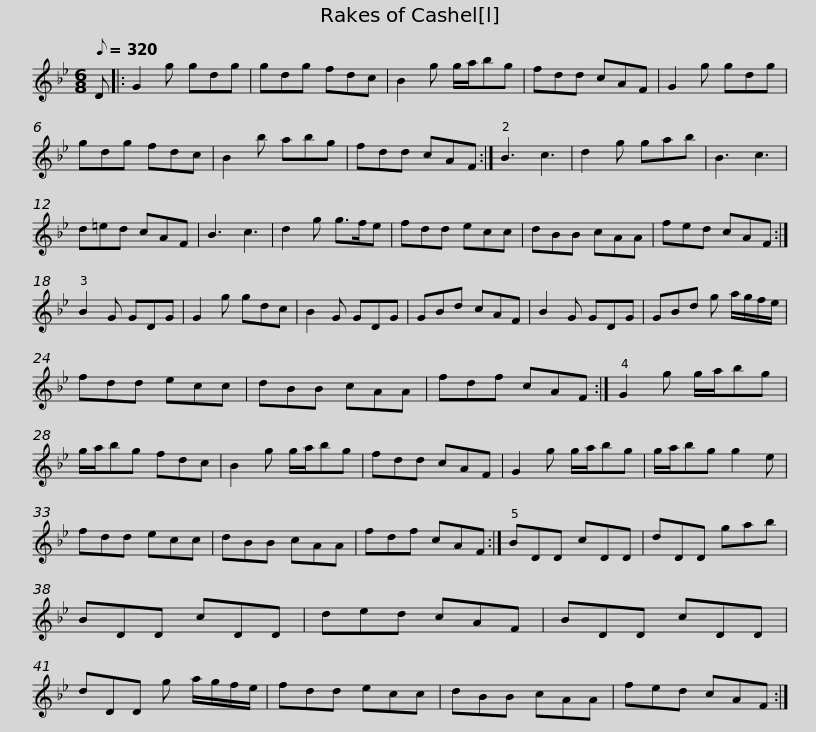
X:1
L:1/8
Q:1/8=320
M:6/8
I:linebreak $
K:Gmin
V:1 treble
V:1
 D |: G2 g gdg | gdg fdc | B2 g g/a/bg | fdd cAF | %5
 G2 g gdg | gdg fdc | B2 b abg |$ fdd cAF :| B3 c3 | %10
 d2 g gab | B3 c3 | d=ed cAF | B3 c3 | d2 g g>fe | %15
 fdd ecc |$ dBB cAA | fed cAF :| B2 G GDG | G2 g gdc | %20
 B2 G GDG | GBd cAF | B2 G GDG |$ GBd g a/g/f/e/ | fdd ecc | %25
 dBB cAA | fdf cAF :| G2 g g/a/bg | g/a/bg fdc |$ B2 g g/a/bg | %30
 fdd cAF | G2 g g/a/bg | g/a/bg g2 e | fdd ecc | dBB cAA | %35
 fdf cAF :|$ BDD cDD | dDD gab | BDD cDD | ded cAF | %40
 BDD cDD | dDD g a/g/f/e/ | fdd ecc |$ dBB cAA | fed cAF :| %45
